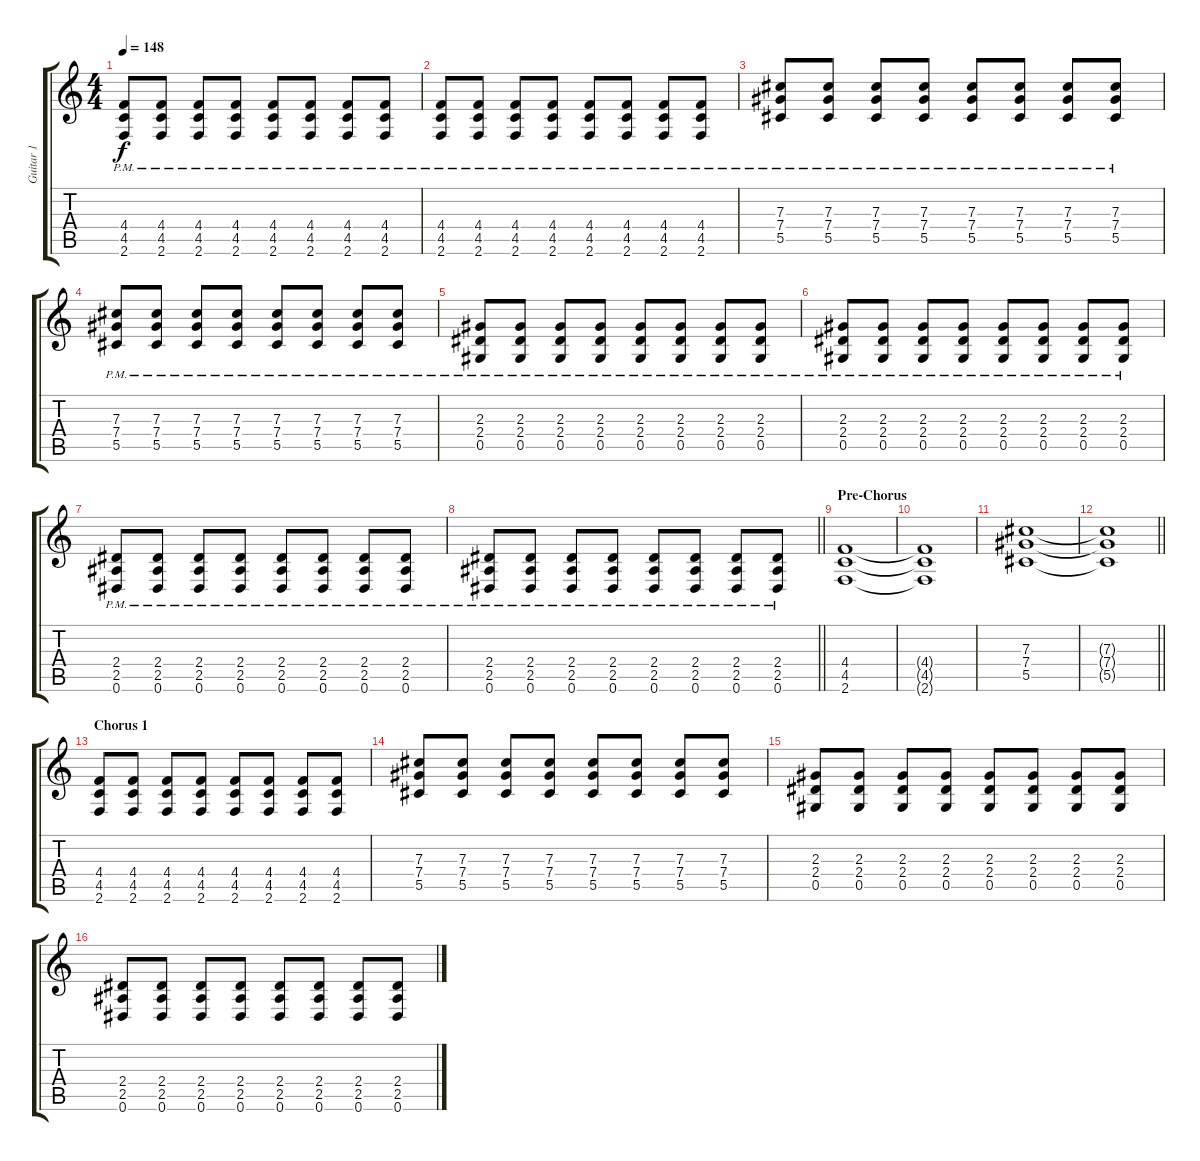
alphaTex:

\track ("Guitar 1" "Guitar 1") {instrument distortionguitar}
\staff {score tabs}
\tuning (Eb4 Bb3 Gb3 Db3 Ab2 Eb2) {hide}
\ts (4 4)
\tempo 148
\clef g2
\ks c
(4.4{pm} 4.5{pm} 2.6{pm}).8{dy f} (4.4{pm} 4.5{pm} 2.6{pm}).8 (4.4{pm} 4.5{pm} 2.6{pm}).8 (4.4{pm} 4.5{pm} 2.6{pm}).8 (4.4{pm} 4.5{pm} 2.6{pm}).8 (4.4{pm} 4.5{pm} 2.6{pm}).8 (4.4{pm} 4.5{pm} 2.6{pm}).8 (4.4{pm} 4.5{pm} 2.6{pm}).8 |
(4.4{pm} 4.5{pm} 2.6{pm}).8 (4.4{pm} 4.5{pm} 2.6{pm}).8 (4.4{pm} 4.5{pm} 2.6{pm}).8 (4.4{pm} 4.5{pm} 2.6{pm}).8 (4.4{pm} 4.5{pm} 2.6{pm}).8 (4.4{pm} 4.5{pm} 2.6{pm}).8 (4.4{pm} 4.5{pm} 2.6{pm}).8 (4.4{pm} 4.5{pm} 2.6{pm}).8 |
(7.3{pm} 7.4{pm} 5.5{pm}).8 (7.3{pm} 7.4{pm} 5.5{pm}).8 (7.3{pm} 7.4{pm} 5.5{pm}).8 (7.3{pm} 7.4{pm} 5.5{pm}).8 (7.3{pm} 7.4{pm} 5.5{pm}).8 (7.3{pm} 7.4{pm} 5.5{pm}).8 (7.3{pm} 7.4{pm} 5.5{pm}).8 (7.3{pm} 7.4{pm} 5.5{pm}).8 |
(7.3{pm} 7.4{pm} 5.5{pm}).8 (7.3{pm} 7.4{pm} 5.5{pm}).8 (7.3{pm} 7.4{pm} 5.5{pm}).8 (7.3{pm} 7.4{pm} 5.5{pm}).8 (7.3{pm} 7.4{pm} 5.5{pm}).8 (7.3{pm} 7.4{pm} 5.5{pm}).8 (7.3{pm} 7.4{pm} 5.5{pm}).8 (7.3{pm} 7.4{pm} 5.5{pm}).8 |
(2.3{pm} 2.4{pm} 0.5{pm}).8 (2.3{pm} 2.4{pm} 0.5{pm}).8 (2.3{pm} 2.4{pm} 0.5{pm}).8 (2.3{pm} 2.4{pm} 0.5{pm}).8 (2.3{pm} 2.4{pm} 0.5{pm}).8 (2.3{pm} 2.4{pm} 0.5{pm}).8 (2.3{pm} 2.4{pm} 0.5{pm}).8 (2.3{pm} 2.4{pm} 0.5{pm}).8 |
(2.3{pm} 2.4{pm} 0.5{pm}).8 (2.3{pm} 2.4{pm} 0.5{pm}).8 (2.3{pm} 2.4{pm} 0.5{pm}).8 (2.3{pm} 2.4{pm} 0.5{pm}).8 (2.3{pm} 2.4{pm} 0.5{pm}).8 (2.3{pm} 2.4{pm} 0.5{pm}).8 (2.3{pm} 2.4{pm} 0.5{pm}).8 (2.3{pm} 2.4{pm} 0.5{pm}).8 |
(2.4{pm} 2.5{pm} 0.6{pm}).8 (2.4{pm} 2.5{pm} 0.6{pm}).8 (2.4{pm} 2.5{pm} 0.6{pm}).8 (2.4{pm} 2.5{pm} 0.6{pm}).8 (2.4{pm} 2.5{pm} 0.6{pm}).8 (2.4{pm} 2.5{pm} 0.6{pm}).8 (2.4{pm} 2.5{pm} 0.6{pm}).8 (2.4{pm} 2.5{pm} 0.6{pm}).8 |
\barLineRight lightlight
(2.4{pm} 2.5{pm} 0.6{pm}).8 (2.4{pm} 2.5{pm} 0.6{pm}).8 (2.4{pm} 2.5{pm} 0.6{pm}).8 (2.4{pm} 2.5{pm} 0.6{pm}).8 (2.4{pm} 2.5{pm} 0.6{pm}).8 (2.4{pm} 2.5{pm} 0.6{pm}).8 (2.4{pm} 2.5{pm} 0.6{pm}).8 (2.4{pm} 2.5{pm} 0.6{pm}).8 |
\section ("" "Pre-Chorus")
(4.4 4.5 2.6).1 |
(4.4{t} 4.5{t} 2.6{t}).1 |
(7.3 7.4 5.5).1 |
\barLineRight lightlight
(7.3{t} 7.4{t} 5.5{t}).1 |
\section ("" "Chorus 1")
(4.4 4.5 2.6).8 (4.4 4.5 2.6).8 (4.4 4.5 2.6).8 (4.4 4.5 2.6).8 (4.4 4.5 2.6).8 (4.4 4.5 2.6).8 (4.4 4.5 2.6).8 (4.4 4.5 2.6).8 |
(7.3 7.4 5.5).8 (7.3 7.4 5.5).8 (7.3 7.4 5.5).8 (7.3 7.4 5.5).8 (7.3 7.4 5.5).8 (7.3 7.4 5.5).8 (7.3 7.4 5.5).8 (7.3 7.4 5.5).8 |
(2.3 2.4 0.5).8 (2.3 2.4 0.5).8 (2.3 2.4 0.5).8 (2.3 2.4 0.5).8 (2.3 2.4 0.5).8 (2.3 2.4 0.5).8 (2.3 2.4 0.5).8 (2.3 2.4 0.5).8 |
(2.4 2.5 0.6).8 (2.4 2.5 0.6).8 (2.4 2.5 0.6).8 (2.4 2.5 0.6).8 (2.4 2.5 0.6).8 (2.4 2.5 0.6).8 (2.4 2.5 0.6).8 (2.4 2.5 0.6).8
